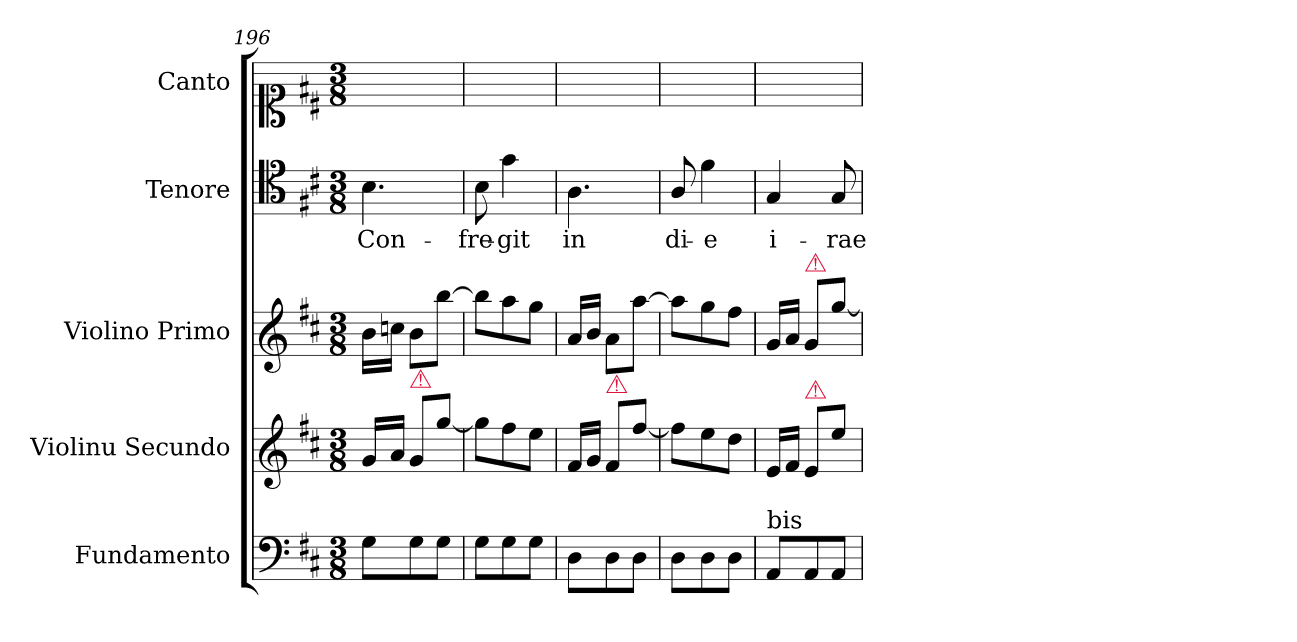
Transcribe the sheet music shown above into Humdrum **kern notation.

**kern	**kern	**kern	**kern	**text	**kern
*part5	*part4	*part3	*part2	*part2	*part1
*staff5	*staff4	*staff3	*staff2	*staff2	*staff1
*I"Fundamento	*I"Violinu Secundo	*I"Violino Primo	*I"Tenore	*	*I"Canto
*	*I'vl 2	*I'vl 1	*I'T	*	*
*clefF4	*clefG2	*clefG2	*clefC4	*	*clefC1
*k[f#c#]	*k[f#c#]	*k[f#c#]	*k[f#c#]	*	*k[f#c#]
*D:	*D:	*D:	*	*	*D:
*M3/8	*M3/8	*M3/8	*M3/8	*	*M3/8
=196	=196	=196	=196	=196	=196
8G\L	16g/LL	16b\LL	4.B\	Con-	4.ryy
.	16a/JJ	16ccn\JJ	.	.	.
!	!LO:TX:a:color=crimson:t=⚠	!	!	!	!
8G\	8g/L	8b\L	.	.	.
8G\J	[8gg\J	[8bb\J	.	.	.
=197	=197	=197	=197	=197	=197
8G\L	8gg\L]	8bb\L]	8B\	-fre-	4.ryy
8G\	8ff#\	8aa\	4g\	-git	.
8G\J	8ee\J	8gg\J	.	.	.
=198	=198	=198	=198	=198	=198
8D\L	16f#/LL	16a/LL	4.A\	in	4.ryy
.	16g/JJ	16b/JJ	.	.	.
!	!LO:TX:a:color=crimson:t=⚠	!	!	!	!
8D\	8f#/L	8a\L	.	.	.
8D\J	[8ff#\J	[8aa\J	.	.	.
=199	=199	=199	=199	=199	=199
8D\L	8ff#\L]	8aa\L]	8A/	di-	4.ryy
8D\	8ee\	8gg\	4f#\	-e	.
8D\J	8dd\J	8ff#\J	.	.	.
=200	=200	=200	=200	=200	=200
!LO:TX:a:t=bis	!	!	!	!	!
8AA/L	16e/LL	16g/LL	4G/	i-	4.ryy
.	16f#/JJ	16a/JJ	.	.	.
!	!	!LO:TX:a:color=crimson:t=⚠	!	!	!
!	!LO:TX:a:color=crimson:t=⚠	!	!	!	!
8AA/	8e/L	8g/L	.	.	.
8AA/J	8ee\J	[8gg\J	8G/	-rae	.
=	=	=	=	=	=
*-	*-	*-	*-	*-	*-
